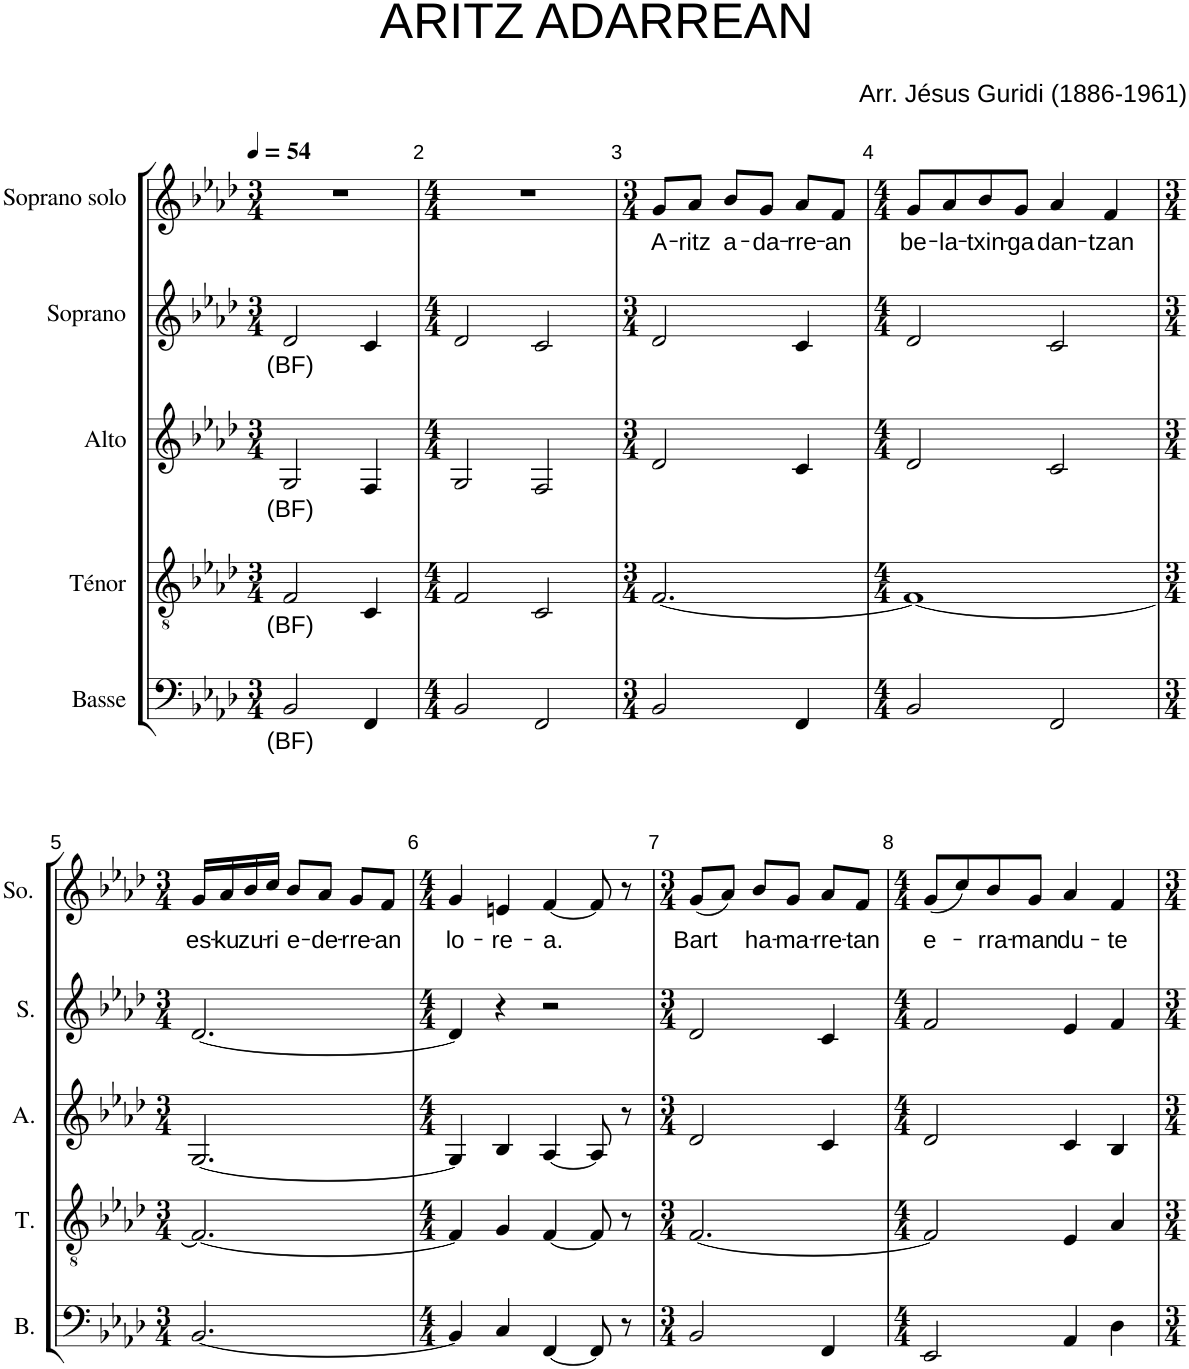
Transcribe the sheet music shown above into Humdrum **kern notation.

**kern	**text	**kern	**text	**kern	**text	**kern	**text	**kern	**text
*part5	*part5	*part4	*part4	*part3	*part3	*part2	*part2	*part1	*part1
*staff5	*staff5	*staff4	*staff4	*staff3	*staff3	*staff2	*staff2	*staff1	*staff1
*I"Basse	*	*I"Ténor	*	*I"Alto	*	*I"Soprano	*	*I"Soprano solo	*
*I'B.	*	*I'T.	*	*I'A.	*	*I'S.	*	*I'So.	*
*clefF4	*	*clefGv2	*	*clefG2	*	*clefG2	*	*clefG2	*
*k[b-e-a-d-]	*	*k[b-e-a-d-]	*	*k[b-e-a-d-]	*	*k[b-e-a-d-]	*	*k[b-e-a-d-]	*
*M3/4	*	*M3/4	*	*M3/4	*	*M3/4	*	*M3/4	*
*MM54	*	*MM54	*	*MM54	*	*MM54	*	*MM54	*
=1	=1	=1	=1	=1	=1	=1	=1	=1	=1
!	!LO:LY:b	!	!LO:LY:b	!	!LO:LY:b	!	!LO:LY:b	!	!
2BB-/	(BF)	2F/	(BF)	2G/	(BF)	2d-/	(BF)	2.r	.
4FF/	.	4C/	.	4F/	.	4c/	.	.	.
=2	=2	=2	=2	=2	=2	=2	=2	=2	=2
*M4/4	*	*M4/4	*	*M4/4	*	*M4/4	*	*M4/4	*
2BB-/	.	2F/	.	2G/	.	2d-/	.	1r	.
2FF/	.	2C/	.	2F/	.	2c/	.	.	.
=3	=3	=3	=3	=3	=3	=3	=3	=3	=3
*M3/4	*	*M3/4	*	*M3/4	*	*M3/4	*	*M3/4	*
!	!	!	!	!	!	!	!	!	!LO:LY:b
2BB-/	.	[2.F/	.	2d-/	.	2d-/	.	8g/L	A-
!	!	!	!	!	!	!	!	!	!LO:LY:b
.	.	.	.	.	.	.	.	8a-/J	-ritz
!	!	!	!	!	!	!	!	!	!LO:LY:b
.	.	.	.	.	.	.	.	8b-/L	a-
!	!	!	!	!	!	!	!	!	!LO:LY:b
.	.	.	.	.	.	.	.	8g/J	-da-
!	!	!	!	!	!	!	!	!	!LO:LY:b
4FF/	.	.	.	4c/	.	4c/	.	8a-/L	-rre-
!	!	!	!	!	!	!	!	!	!LO:LY:b
.	.	.	.	.	.	.	.	8f/J	-an
=4	=4	=4	=4	=4	=4	=4	=4	=4	=4
*M4/4	*	*M4/4	*	*M4/4	*	*M4/4	*	*M4/4	*
!	!	!	!	!	!	!	!	!	!LO:LY:b
2BB-/	.	1F_	.	2d-/	.	2d-/	.	8g/L	be-
!	!	!	!	!	!	!	!	!	!LO:LY:b
.	.	.	.	.	.	.	.	8a-/	-la-
!	!	!	!	!	!	!	!	!	!LO:LY:b
.	.	.	.	.	.	.	.	8b-/	-txin-
!	!	!	!	!	!	!	!	!	!LO:LY:b
.	.	.	.	.	.	.	.	8g/J	-ga
!	!	!	!	!	!	!	!	!	!LO:LY:b
2FF/	.	.	.	2c/	.	2c/	.	4a-/	dan-
!	!	!	!	!	!	!	!	!	!LO:LY:b
.	.	.	.	.	.	.	.	4f/	-tzan
!!LO:LB:g=z
=5	=5	=5	=5	=5	=5	=5	=5	=5	=5
*M3/4	*	*M3/4	*	*M3/4	*	*M3/4	*	*M3/4	*
!	!	!	!	!	!	!	!	!	!LO:LY:b
[2.BB-/	.	2.F/_	.	[2.G/	.	[2.d-/	.	16g/LL	es-
!	!	!	!	!	!	!	!	!	!LO:LY:b
.	.	.	.	.	.	.	.	16a-/	-ku
!	!	!	!	!	!	!	!	!	!LO:LY:b
.	.	.	.	.	.	.	.	16b-/	zu-
!	!	!	!	!	!	!	!	!	!LO:LY:b
.	.	.	.	.	.	.	.	16cc/JJ	-ri
!	!	!	!	!	!	!	!	!	!LO:LY:b
.	.	.	.	.	.	.	.	8b-/L	e-
!	!	!	!	!	!	!	!	!	!LO:LY:b
.	.	.	.	.	.	.	.	8a-/J	-de-
!	!	!	!	!	!	!	!	!	!LO:LY:b
.	.	.	.	.	.	.	.	8g/L	-rre-
!	!	!	!	!	!	!	!	!	!LO:LY:b
.	.	.	.	.	.	.	.	8f/J	-an
=6	=6	=6	=6	=6	=6	=6	=6	=6	=6
*M4/4	*	*M4/4	*	*M4/4	*	*M4/4	*	*M4/4	*
!	!	!	!	!	!	!	!	!	!LO:LY:b
4BB-/]	.	4F/]	.	4G/]	.	4d-/]	.	4g/	lo-
!	!	!	!	!	!	!	!	!	!LO:LY:b
4C/	.	4G/	.	4B-/	.	4r	.	4en/	-re-
!	!	!	!	!	!	!	!	!	!LO:LY:b
[4FF/	.	[4F/	.	[4A-/	.	2r	.	[4f/	-a.
8FF/]	.	8F/]	.	8A-/]	.	.	.	8f/]	.
8r	.	8r	.	8r	.	.	.	8r	.
=7	=7	=7	=7	=7	=7	=7	=7	=7	=7
*M3/4	*	*M3/4	*	*M3/4	*	*M3/4	*	*M3/4	*
!	!	!	!	!	!	!	!	!	!LO:LY:b
2BB-/	.	[2.F/	.	2d-/	.	2d-/	.	(8g/L	Bart
.	.	.	.	.	.	.	.	8a-/J)	.
!	!	!	!	!	!	!	!	!	!LO:LY:b
.	.	.	.	.	.	.	.	8b-/L	ha-
!	!	!	!	!	!	!	!	!	!LO:LY:b
.	.	.	.	.	.	.	.	8g/J	-ma-
!	!	!	!	!	!	!	!	!	!LO:LY:b
4FF/	.	.	.	4c/	.	4c/	.	8a-/L	-rre-
!	!	!	!	!	!	!	!	!	!LO:LY:b
.	.	.	.	.	.	.	.	8f/J	-tan
=8	=8	=8	=8	=8	=8	=8	=8	=8	=8
*M4/4	*	*M4/4	*	*M4/4	*	*M4/4	*	*M4/4	*
!	!	!	!	!	!	!	!	!	!LO:LY:b
2EE-/	.	2F/]	.	2d-/	.	2f/	.	(8g/L	e-
.	.	.	.	.	.	.	.	8cc/)	.
!	!	!	!	!	!	!	!	!	!LO:LY:b
.	.	.	.	.	.	.	.	8b-/	-rra-
!	!	!	!	!	!	!	!	!	!LO:LY:b
.	.	.	.	.	.	.	.	8g/J	-man
!	!	!	!	!	!	!	!	!	!LO:LY:b
4AA-/	.	4E-/	.	4c/	.	4e-/	.	4a-/	du-
!	!	!	!	!	!	!	!	!	!LO:LY:b
4D-\	.	4A-/	.	4B-/	.	4f/	.	4f/	-te
=	=	=	=	=	=	=	=	=	=
*-	*-	*-	*-	*-	*-	*-	*-	*-	*-
